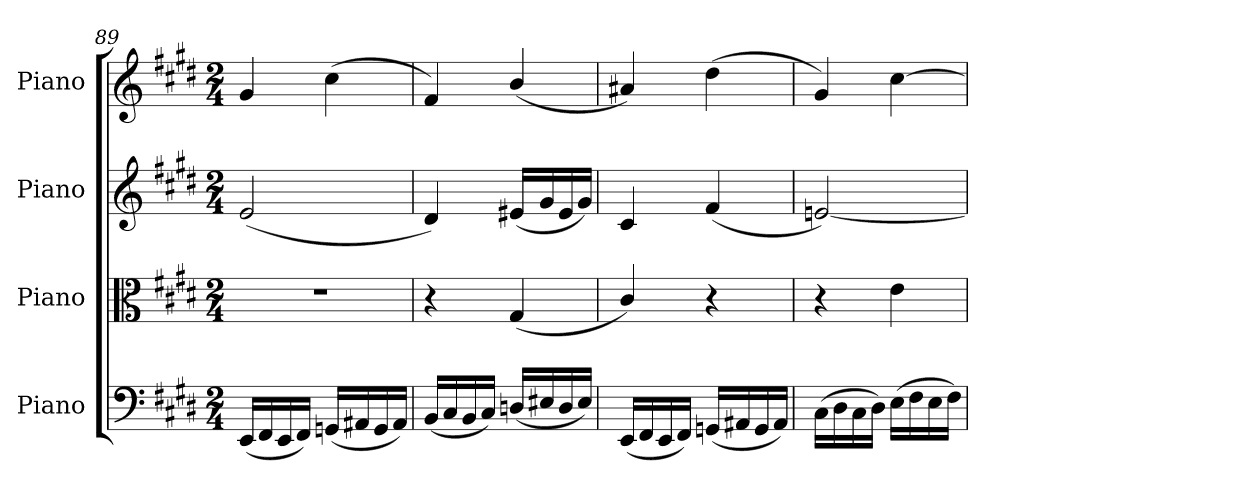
**kern	**kern	**kern	**kern
*part4	*part3	*part2	*part1
*staff4	*staff3	*staff2	*staff1
*I"Piano	*I"Piano	*I"Piano	*I"Piano
*I'Pno	*I'Pno	*I'Pno	*I'Pno
*clefF4	*clefC3	*clefG2	*clefG2
*k[f#c#g#d#]	*k[f#c#g#d#]	*k[f#c#g#d#]	*k[f#c#g#d#]
*M2/4	*M2/4	*M2/4	*M2/4
=89	=89	=89	=89
(16EE/LL	2r	(2e/	4g#/
16FF#/	.	.	.
16EE/	.	.	.
16FF#/JJ)	.	.	.
(16GGn/LL	.	.	(4cc#\
16AA#X/	.	.	.
16GG/	.	.	.
16AA#/JJ)	.	.	.
!!LO:LB:g=z
=90	=90	=90	=90
(16BB/LL	4r	4d#/)	4f#/)
16C#/	.	.	.
16BB/	.	.	.
16C#/JJ)	.	.	.
(16Dn/LL	(4G#/	(16e#X/LL	(4b/
16E#X/	.	16g#/	.
16D/	.	16e#/	.
16E#/JJ)	.	16g#/JJ)	.
=91	=91	=91	=91
(16EE/LL	4c#/)	4c#/	4a#X/)
16FF#/	.	.	.
16EE/	.	.	.
16FF#/JJ)	.	.	.
(16GGn/LL	4r	(4f#/	(4dd#\
16AA#X/	.	.	.
16GG/	.	.	.
16AA#/JJ)	.	.	.
=92	=92	=92	=92
(16C#\LL	4r	[2en/)	4g#/)
16D#\	.	.	.
16C#\	.	.	.
16D#\JJ)	.	.	.
(16E\LL	4e\	.	[4cc#\
16F#\	.	.	.
16E\	.	.	.
16F#\JJ)	.	.	.
=	=	=	=
*-	*-	*-	*-
